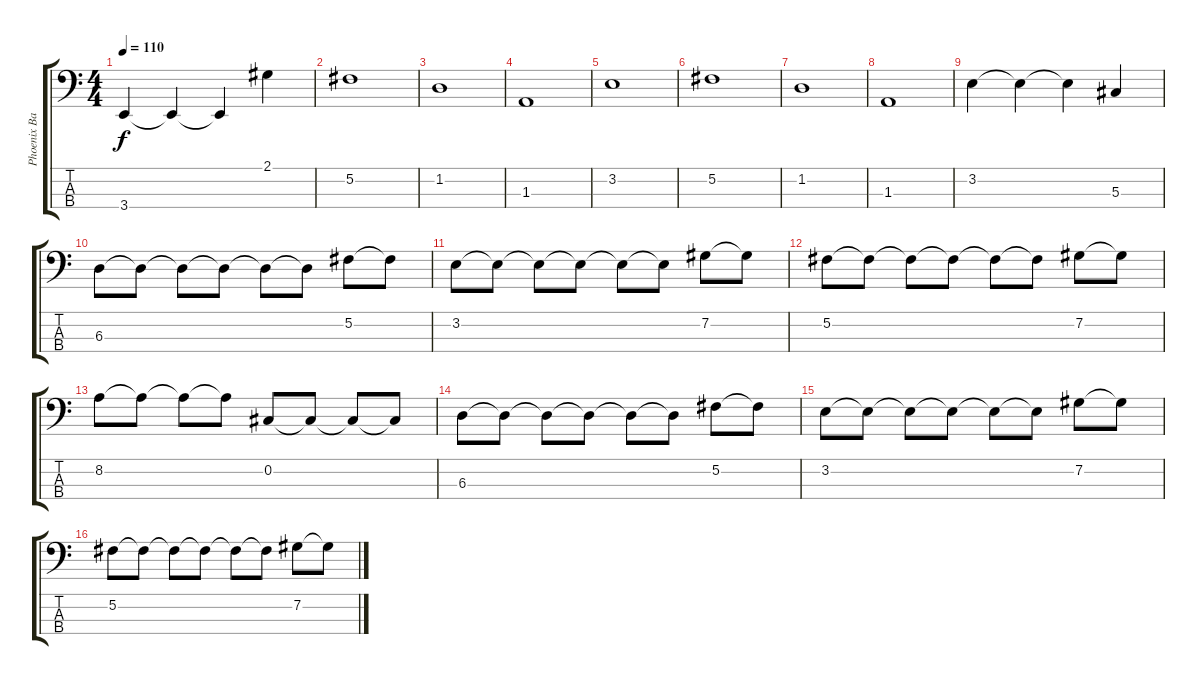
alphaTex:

\track ("Phoenix Bass1" "Phoenix Ba") {instrument acousticguitarsteel}
\staff {score tabs}
\tuning (Gb2 Db2 Ab1 Db1) {hide}
\ts (4 4)
\tempo 110
\clef f4
\ks c
3.4.4{dy f} 3.4{t}.4 3.4{t}.4 2.1.4 |
5.2.1 |
1.2.1 |
1.3.1 |
3.2.1 |
5.2.1 |
1.2.1 |
1.3.1 |
3.2.4 3.2{t}.4 3.2{t}.4 5.3.4 |
6.3.8 6.3{t}.8 6.3{t}.8 6.3{t}.8 6.3{t}.8 6.3{t}.8 5.2.8 5.2{t}.8 |
3.2.8 3.2{t}.8 3.2{t}.8 3.2{t}.8 3.2{t}.8 3.2{t}.8 7.2.8 7.2{t}.8 |
5.2.8 5.2{t}.8 5.2{t}.8 5.2{t}.8 5.2{t}.8 5.2{t}.8 7.2.8 7.2{t}.8 |
8.2.8 8.2{t}.8 8.2{t}.8 8.2{t}.8 0.2.8 0.2{t}.8 0.2{t}.8 0.2{t}.8 |
6.3.8 6.3{t}.8 6.3{t}.8 6.3{t}.8 6.3{t}.8 6.3{t}.8 5.2.8 5.2{t}.8 |
3.2.8 3.2{t}.8 3.2{t}.8 3.2{t}.8 3.2{t}.8 3.2{t}.8 7.2.8 7.2{t}.8 |
5.2.8 5.2{t}.8 5.2{t}.8 5.2{t}.8 5.2{t}.8 5.2{t}.8 7.2.8 7.2{t}.8
